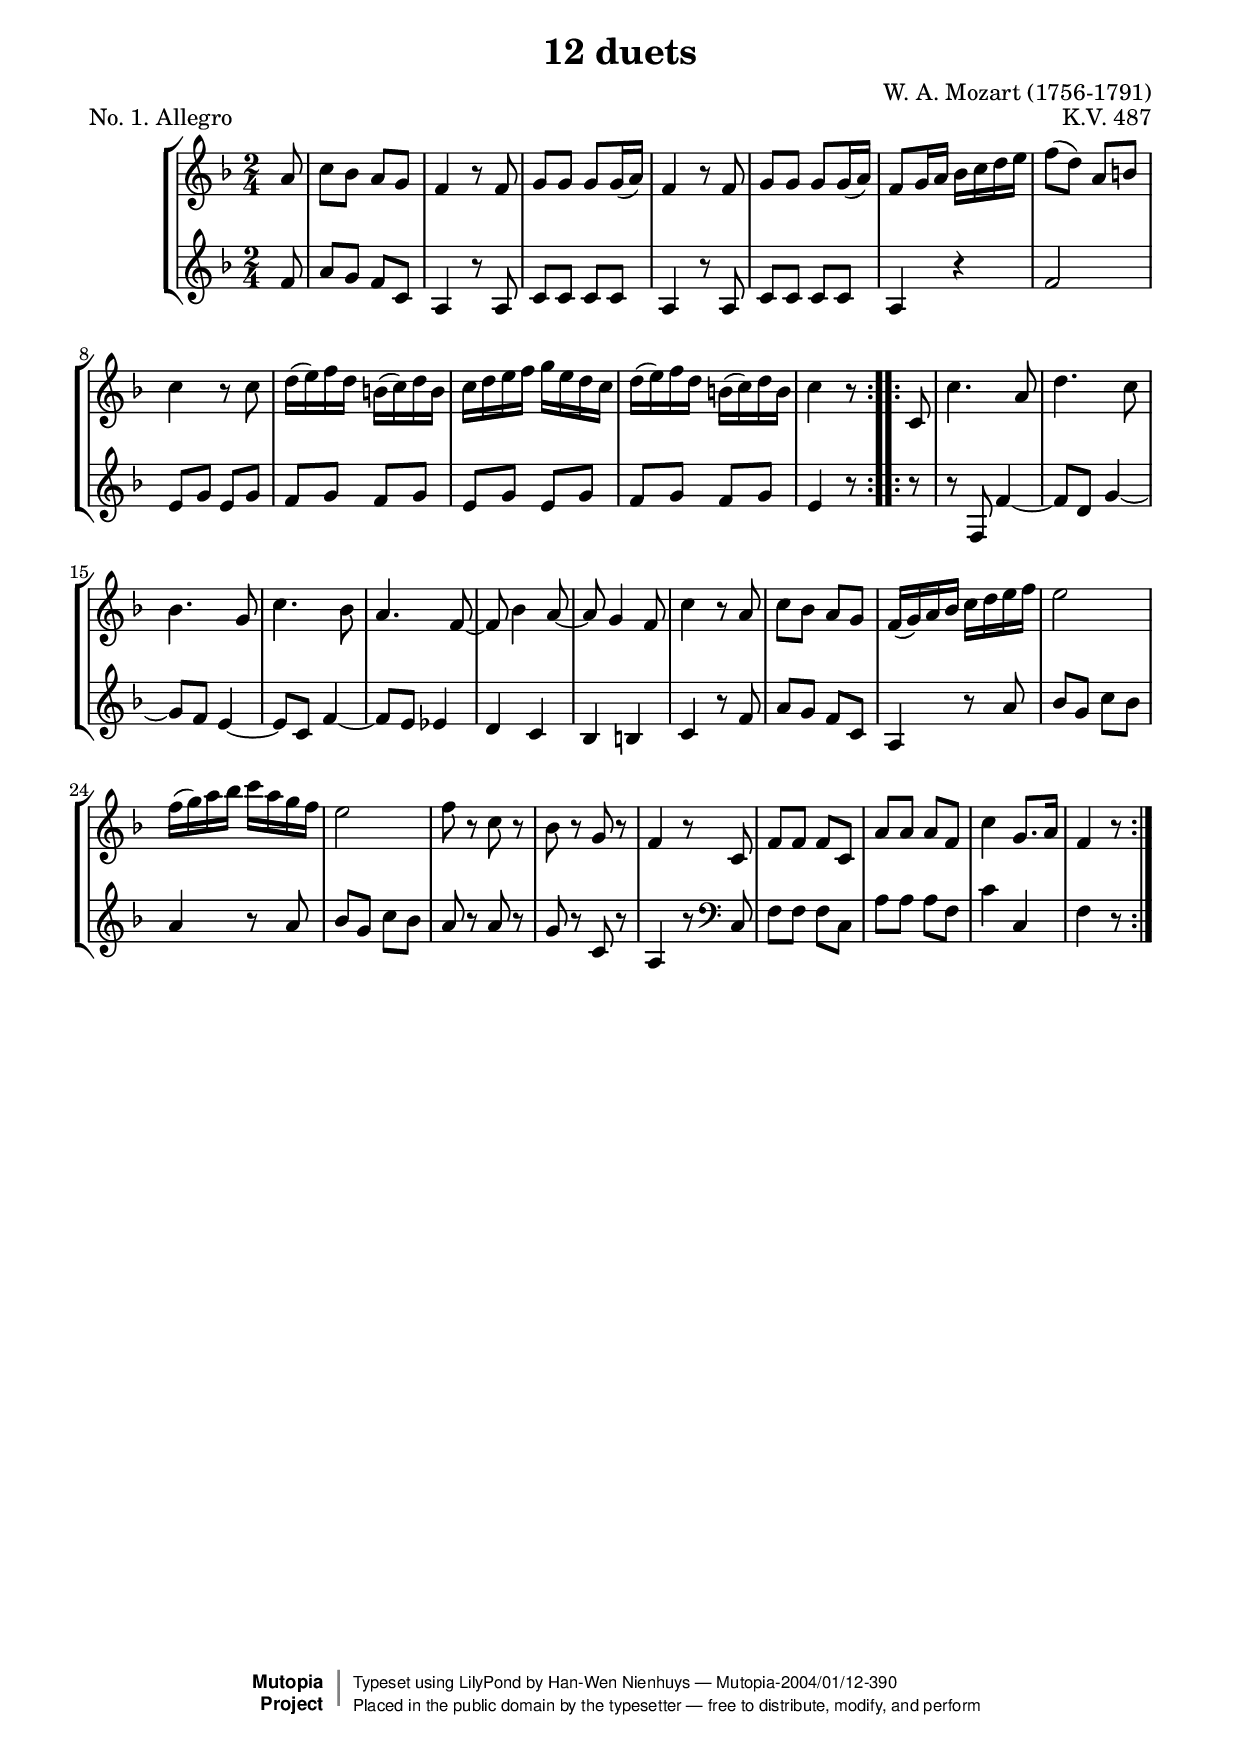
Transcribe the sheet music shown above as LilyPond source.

\version "2.19.7"
\include "header.ly"

global =      \sequential  {
  \partial 8 \time 2/4
  \key f \major
}
hornI = \relative c''
{
  \repeat volta 2 {
    a8
    c bes a g |
    f4 r8 f |
    g g g g16( a)
    f4 r8 f |
    g g  g g16 ( a16) |
    f8 g16 a bes c d e
    \octaveCheck f''
    f8( d ) a b
    c4 r8 c |
    d16( e) f d b( c) d b
    c d e f g e d c
    d( e ) f d b( c ) d b
    c4 r8
  }
  \repeat volta 2 {
    \octaveCheck c''
    c,8 c'4. a8 |
    d4. c8 |
    bes4. g8|
    c4. bes8 |
    a4.  f8 ~ f bes4 a8~ a g4 f8
    c'4 r8 a c bes a g
    \octaveCheck f'
    f16( g ) a bes c d e f | e2
    f16( g) a bes c a g f |
    e2 f8 r c r |
    bes r g r |
    f4 r8 c |
    f f f c
    a' a a f
    c'4 g8. a16 f4 r8
  }

}


hornII =
\relative c' {

  \repeat volta 2 {
    f8 a g f c a4 r8 a c8 c c c
    a4 r8 a8 c c c c
    a4 r |
    \octaveCheck f
    f'2 e8 g e g f g f g e g e g f g f g
    e4 r8
  }
  \repeat volta 2 {
    r8 | r
    f,8 f'4~ f8 d g4 ~ g8 f
    e4 ~ e8 c f4 ~ f8 e es4 d c
    \octaveCheck bes
    bes b |
    c r8 f a g f c a4
    r8 a'8
    bes8 g c bes a4 r8 a8
    bes g c bes a r a r g r c, r a4 r8

    % should be conditional for horn only.
    \clef bass
    c,8 f f f c a' a a f c'4 c,
    % the Stoesser says e here, but that   is too strange.
    f4
    r8
  }

}

\score {
  \new StaffGroup   <<
    \new Staff << \global \hornI >>
    \new Staff <<\global \hornII >>
  >>
  \layout { }

  \midi {
    \tempo 4 = 90
  }

  \header {
    piece = "No. 1. Allegro"
  }
}
